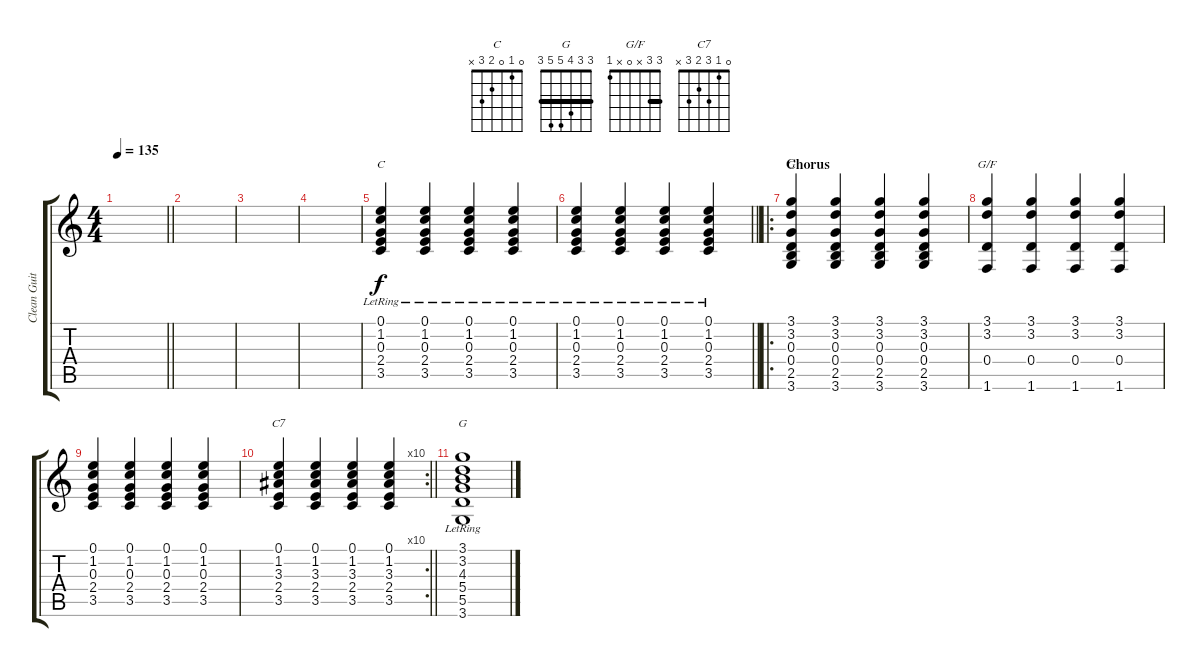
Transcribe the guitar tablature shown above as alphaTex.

\track ("Clean Guitar" "Clean Guit") {instrument electricguitarclean}
\staff {score tabs}
\tuning (E4 B3 G3 D3 A2 E2) {hide}
\chord ("C" 0 1 0 2 3 x)
\chord ("G" 3 3 0 0 2 3) {barre 3}
\chord ("G/F" 3 3 x 0 x 1) {barre 3}
\chord ("C7" 0 1 3 2 3 x)
\chord ("G" 3 3 4 5 5 3) {barre 3}
\ts (4 4)
\tempo 135
\clef g2
\barLineRight lightlight
\ks c
|
|
|
|
(0.1{lr} 1.2{lr} 0.3{lr} 2.4{lr} 3.5{lr}).4{ch "C"} (0.1{lr} 1.2{lr} 0.3{lr} 2.4{lr} 3.5{lr}).4 (0.1{lr} 1.2{lr} 0.3{lr} 2.4{lr} 3.5{lr}).4 (0.1{lr} 1.2{lr} 0.3{lr} 2.4{lr} 3.5{lr}).4 |
\barLineRight lightlight
(0.1{lr} 1.2{lr} 0.3{lr} 2.4{lr} 3.5{lr}).4 (0.1{lr} 1.2{lr} 0.3{lr} 2.4{lr} 3.5{lr}).4 (0.1{lr} 1.2{lr} 0.3{lr} 2.4{lr} 3.5{lr}).4 (0.1{lr} 1.2{lr} 0.3{lr} 2.4{lr} 3.5{lr}).4 |
\ro
\section ("" "Chorus")
(3.1 3.2 0.3 0.4 2.5 3.6).4{ch "G"} (3.1 3.2 0.3 0.4 2.5 3.6).4 (3.1 3.2 0.3 0.4 2.5 3.6).4 (3.1 3.2 0.3 0.4 2.5 3.6).4 |
(3.1 3.2 0.4 1.6).4{ch "G/F"} (3.1 3.2 0.4 1.6).4 (3.1 3.2 0.4 1.6).4 (3.1 3.2 0.4 1.6).4 |
(0.1 1.2 0.3 2.4 3.5).4 (0.1 1.2 0.3 2.4 3.5).4 (0.1 1.2 0.3 2.4 3.5).4 (0.1 1.2 0.3 2.4 3.5).4 |
\rc 10
\barLineRight lightlight
(0.1 1.2 3.3 2.4 3.5).4{ch "C7"} (0.1 1.2 3.3 2.4 3.5).4 (0.1 1.2 3.3 2.4 3.5).4 (0.1 1.2 3.3 2.4 3.5).4 |
(3.1{lr} 3.2{lr} 4.3{lr} 5.4{lr} 5.5{lr} 3.6{lr}).1{ch "G"}
